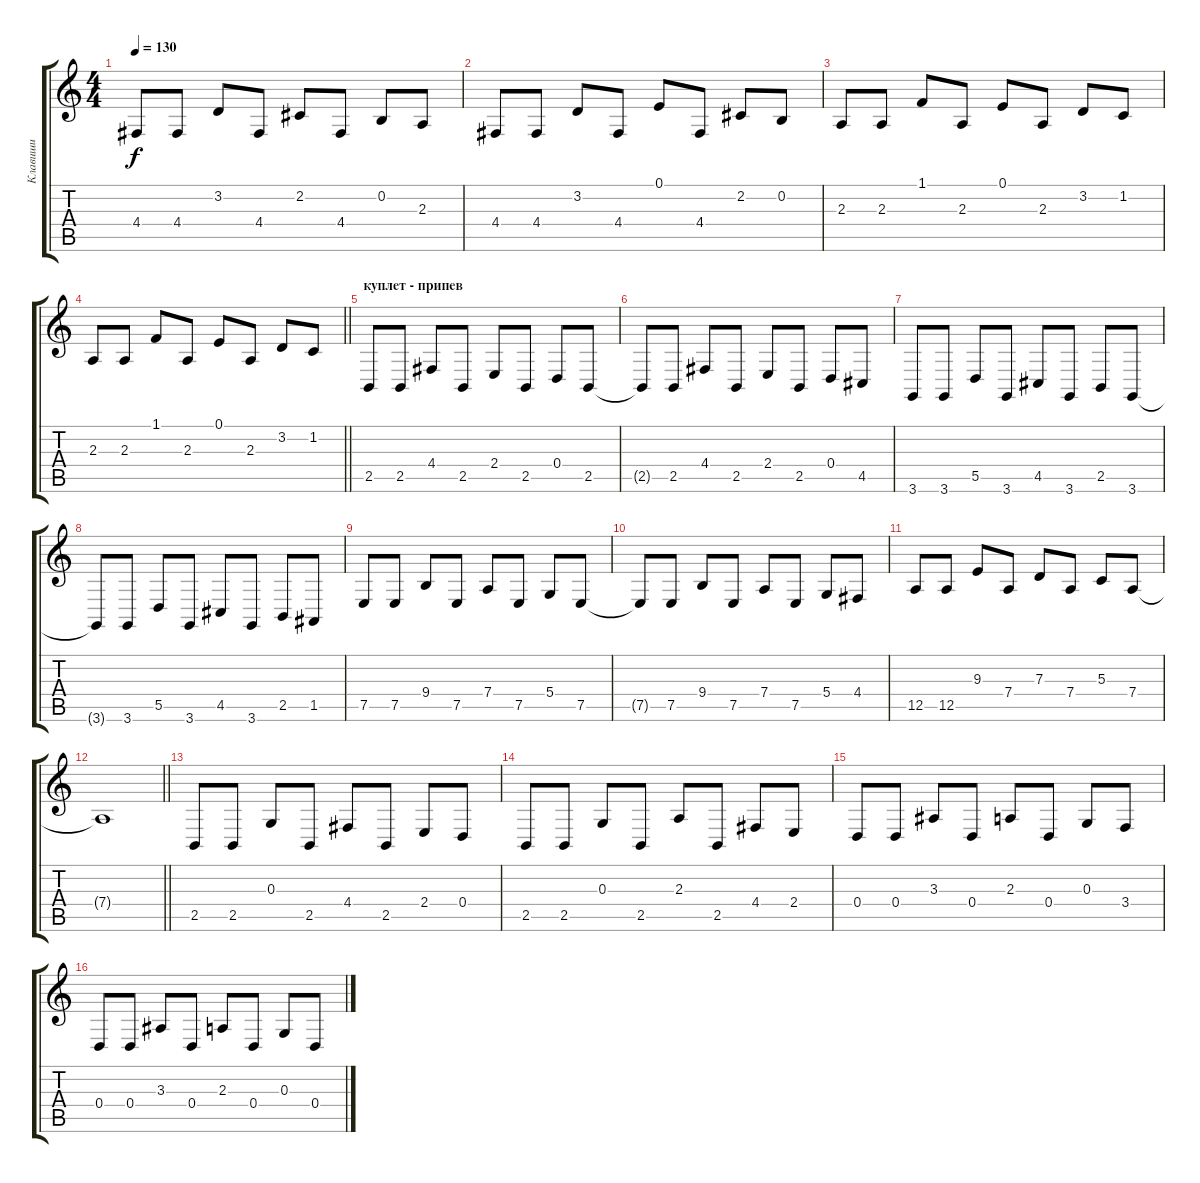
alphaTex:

\track ("Клавиши" "Клавиши") {instrument lead2sawtooth}
\staff {score tabs}
\tuning (E4 B3 G3 D3 A2 E2) {hide}
\ts (4 4)
\tempo 130
\clef g2
\ks c
4.4.8{dy f} 4.4.8 3.2.8 4.4.8 2.2.8 4.4.8 0.2.8 2.3.8 |
4.4.8 4.4.8 3.2.8 4.4.8 0.1.8 4.4.8 2.2.8 0.2.8 |
2.3.8 2.3.8 1.1.8 2.3.8 0.1.8 2.3.8 3.2.8 1.2.8 |
\barLineRight lightlight
2.3.8 2.3.8 1.1.8 2.3.8 0.1.8 2.3.8 3.2.8 1.2.8 |
\section ("" "куплет - припев")
2.5.8 2.5.8 4.4.8 2.5.8 2.4.8 2.5.8 0.4.8 2.5.8 |
2.5{t}.8 2.5.8 4.4.8 2.5.8 2.4.8 2.5.8 0.4.8 4.5.8 |
3.6.8 3.6.8 5.5.8 3.6.8 4.5.8 3.6.8 2.5.8 3.6.8 |
3.6{t}.8 3.6.8 5.5.8 3.6.8 4.5.8 3.6.8 2.5.8 1.5.8 |
7.5.8 7.5.8 9.4.8 7.5.8 7.4.8 7.5.8 5.4.8 7.5.8 |
7.5{t}.8 7.5.8 9.4.8 7.5.8 7.4.8 7.5.8 5.4.8 4.4.8 |
12.5.8 12.5.8 9.3.8 7.4.8 7.3.8 7.4.8 5.3.8 7.4.8 |
\barLineRight lightlight
7.4{t}.1 |
2.5.8 2.5.8 0.3.8 2.5.8 4.4.8 2.5.8 2.4.8 0.4.8 |
2.5.8 2.5.8 0.3.8 2.5.8 2.3.8 2.5.8 4.4.8 2.4.8 |
0.4.8 0.4.8 3.3.8 0.4.8 2.3.8 0.4.8 0.3.8 3.4.8 |
0.4.8 0.4.8 3.3.8 0.4.8 2.3.8 0.4.8 0.3.8 0.4.8
